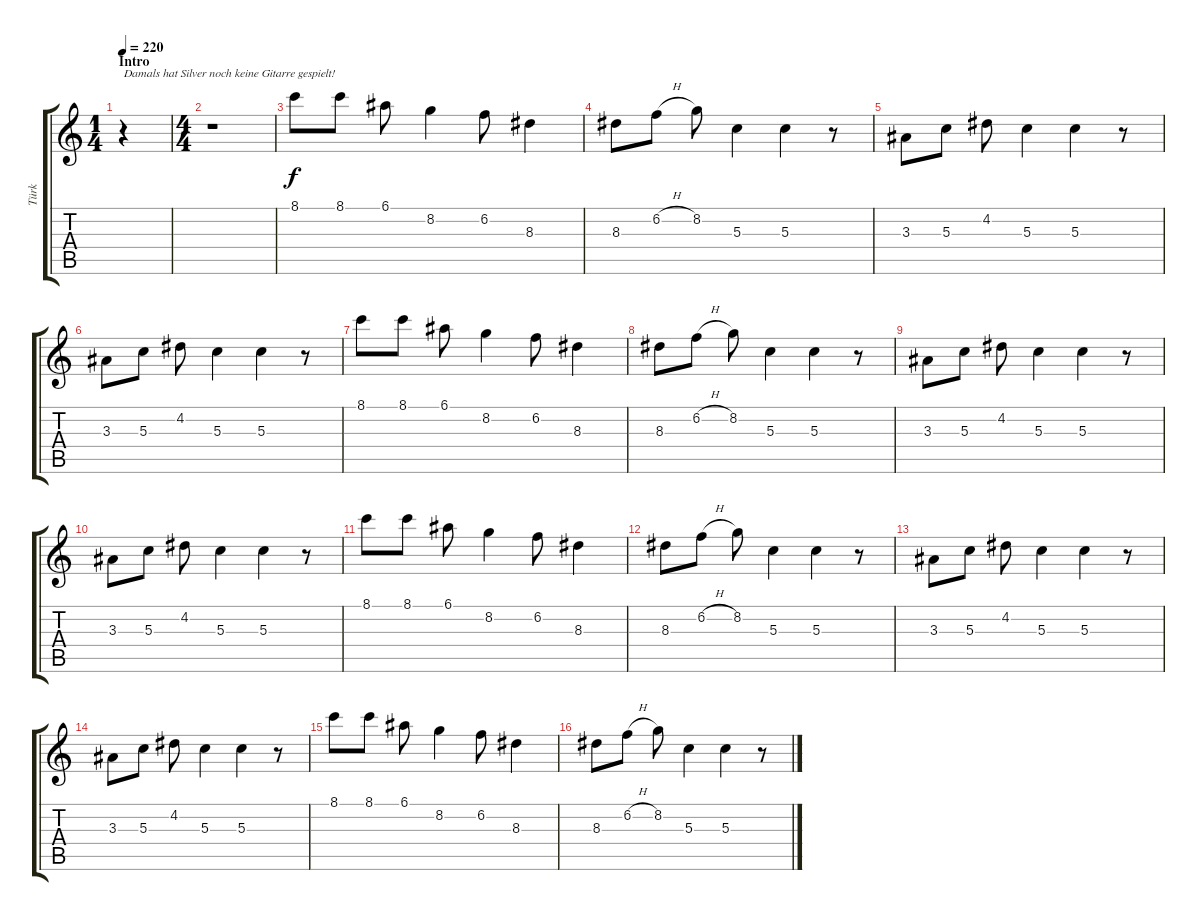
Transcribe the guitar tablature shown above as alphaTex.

\track ("Türk" "Türk") {instrument overdrivenguitar}
\staff {score tabs}
\tuning (E4 B3 G3 D3 A2 E2) {hide}
\ts (1 4)
\section ("" "Intro")
\tempo 220
\clef g2
\ks c
r.4{txt "Damals hat Silver noch keine Gitarre gespielt!" dy f instrument overdrivenguitar} |
\ts (4 4)
r.1 |
8.1.8 8.1.8 6.1.8 8.2.4 6.2.8 8.3.4 |
8.3.8 6.2{h}.8 8.2.8 5.3.4 5.3.4 r.8 |
3.3.8 5.3.8 4.2.8 5.3.4 5.3.4 r.8 |
3.3.8 5.3.8 4.2.8 5.3.4 5.3.4 r.8 |
8.1.8 8.1.8 6.1.8 8.2.4 6.2.8 8.3.4 |
8.3.8 6.2{h}.8 8.2.8 5.3.4 5.3.4 r.8 |
3.3.8 5.3.8 4.2.8 5.3.4 5.3.4 r.8 |
3.3.8 5.3.8 4.2.8 5.3.4 5.3.4 r.8 |
8.1.8 8.1.8 6.1.8 8.2.4 6.2.8 8.3.4 |
8.3.8 6.2{h}.8 8.2.8 5.3.4 5.3.4 r.8 |
3.3.8 5.3.8 4.2.8 5.3.4 5.3.4 r.8 |
3.3.8 5.3.8 4.2.8 5.3.4 5.3.4 r.8 |
8.1.8 8.1.8 6.1.8 8.2.4 6.2.8 8.3.4 |
8.3.8 6.2{h}.8 8.2.8 5.3.4 5.3.4 r.8
